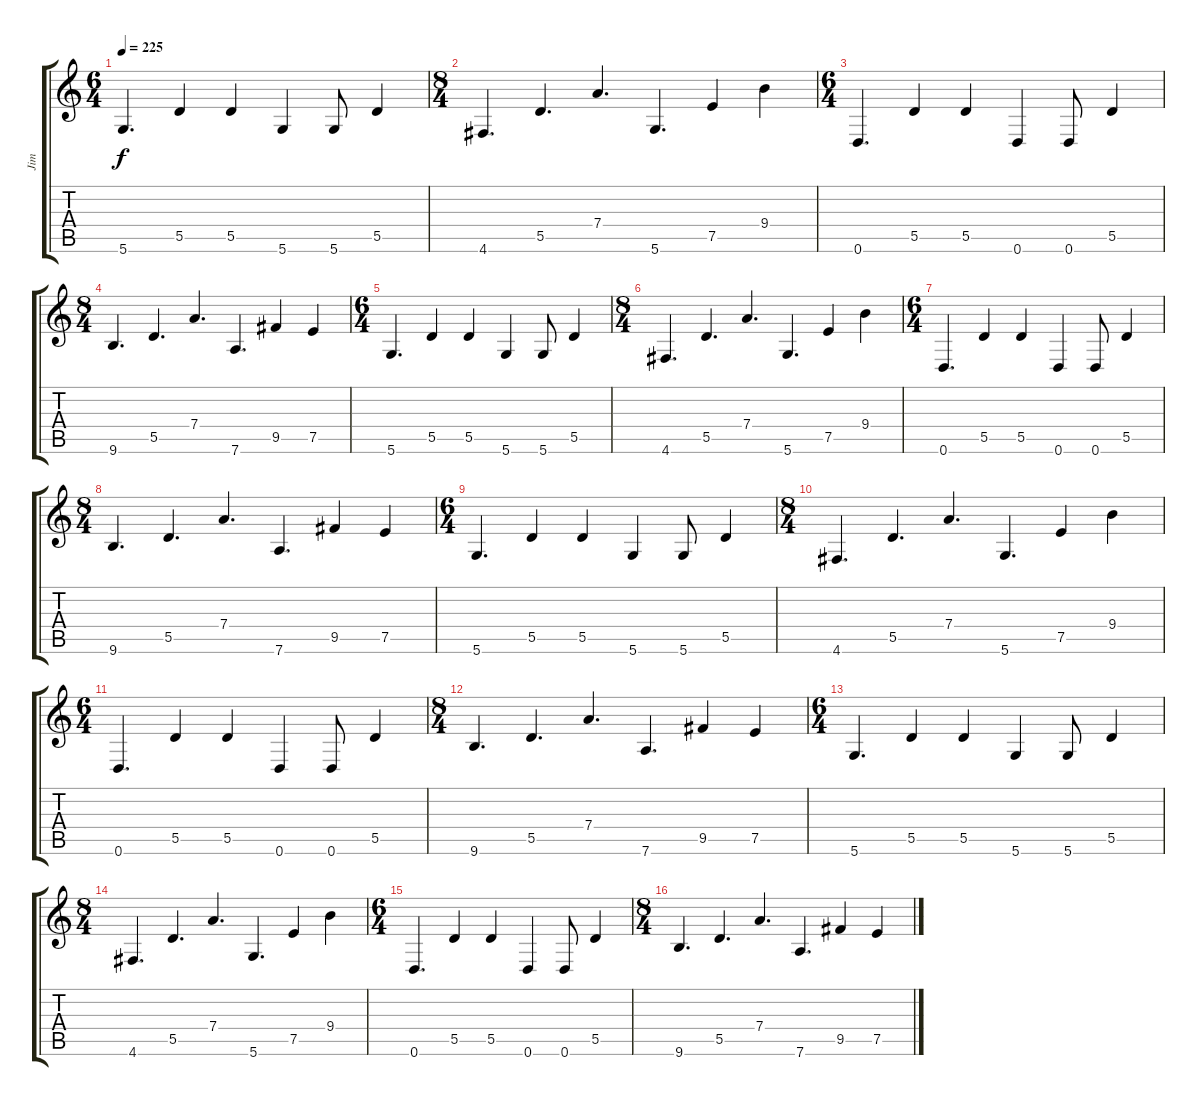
\track ("Jim" "Jim") {instrument electricguitarjazz}
\staff {score tabs}
\tuning (E4 B3 G3 D3 A2 D2) {hide}
\ts (6 4)
\tempo 225
\clef g2
\ks c
5.6.4{d dy f} 5.5.4 5.5.4 5.6.4 5.6.8 5.5.4 |
\ts (8 4)
4.6.4{d} 5.5.4{d} 7.4.4{d} 5.6.4{d} 7.5.4 9.4.4 |
\ts (6 4)
0.6.4{d} 5.5.4 5.5.4 0.6.4 0.6.8 5.5.4 |
\ts (8 4)
9.6.4{d} 5.5.4{d} 7.4.4{d} 7.6.4{d} 9.5.4 7.5.4 |
\ts (6 4)
5.6.4{d} 5.5.4 5.5.4 5.6.4 5.6.8 5.5.4 |
\ts (8 4)
4.6.4{d} 5.5.4{d} 7.4.4{d} 5.6.4{d} 7.5.4 9.4.4 |
\ts (6 4)
0.6.4{d} 5.5.4 5.5.4 0.6.4 0.6.8 5.5.4 |
\ts (8 4)
9.6.4{d} 5.5.4{d} 7.4.4{d} 7.6.4{d} 9.5.4 7.5.4 |
\ts (6 4)
5.6.4{d} 5.5.4 5.5.4 5.6.4 5.6.8 5.5.4 |
\ts (8 4)
4.6.4{d} 5.5.4{d} 7.4.4{d} 5.6.4{d} 7.5.4 9.4.4 |
\ts (6 4)
0.6.4{d} 5.5.4 5.5.4 0.6.4 0.6.8 5.5.4 |
\ts (8 4)
9.6.4{d} 5.5.4{d} 7.4.4{d} 7.6.4{d} 9.5.4 7.5.4 |
\ts (6 4)
5.6.4{d} 5.5.4 5.5.4 5.6.4 5.6.8 5.5.4 |
\ts (8 4)
4.6.4{d} 5.5.4{d} 7.4.4{d} 5.6.4{d} 7.5.4 9.4.4 |
\ts (6 4)
0.6.4{d} 5.5.4 5.5.4 0.6.4 0.6.8 5.5.4 |
\ts (8 4)
9.6.4{d} 5.5.4{d} 7.4.4{d} 7.6.4{d} 9.5.4 7.5.4
